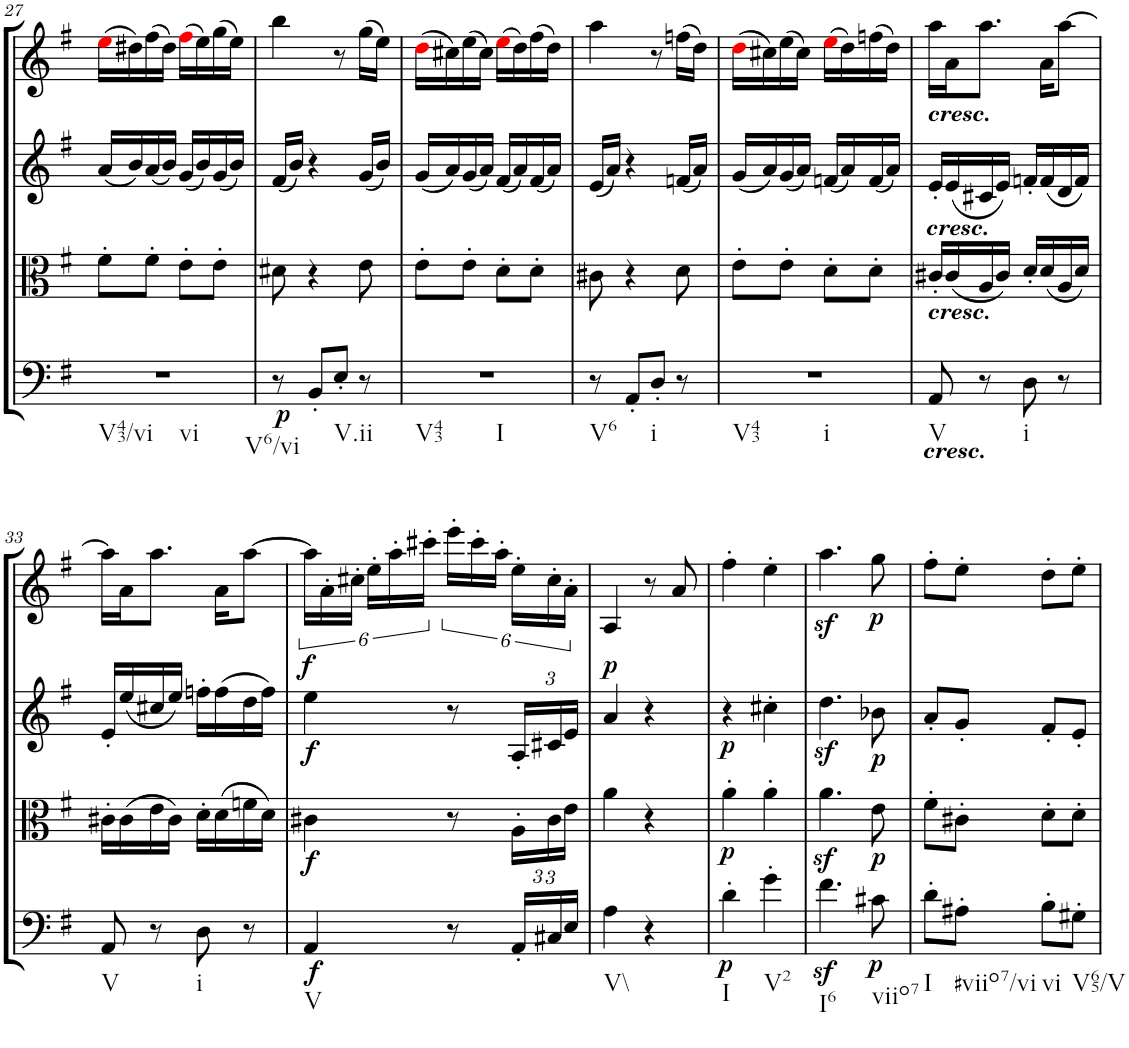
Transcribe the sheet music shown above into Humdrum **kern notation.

**kern	**dynam	**kern	**dynam	**kern	**dynam	**kern	**dynam
*part4	*part4	*part3	*part3	*part2	*part2	*part1	*part1
*staff4	*staff4	*staff3	*staff3	*staff2	*staff2	*staff1	*staff1
*I"Cello	*	*I"Viola	*	*I"2nd Violin	*	*I"1st Violin	*
*	*	*I'Vla	*	*I'Vln	*	*I'Vln	*
!!LO:PB:g=z
*clefF4	*	*clefC3	*	*clefG2	*	*clefG2	*
*k[f#]	*	*k[f#]	*	*k[f#]	*	*k[f#]	*
*G:	*	*G:	*	*G:	*	*G:	*
*M2/4	*	*M2/4	*	*M2/4	*	*M2/4	*
=27	=27	=27	=27	=27	=27	=27	=27
!LO:TX:b:t=V43/vi	!	!	!	!	!	!	!
!LO:TX:b:t=vi	!	!	!	!	!	!	!
2r	.	8f#'\L	.	(16a/LL	.	(16eei\LL	.
.	.	.	.	16b/)	.	16dd#X\)	.
.	.	8f#'\J	.	(16a/	.	(16ff#\	.
.	.	.	.	16b/JJ)	.	16dd#\JJ)	.
.	.	8e'\L	.	(16g/LL	.	(16ff#i\LL	.
.	.	.	.	16b/)	.	16ee\)	.
.	.	8e'\J	.	(16g/	.	(16gg\	.
.	.	.	.	16b/JJ)	.	16ee\JJ)	.
=28	=28	=28	=28	=28	=28	=28	=28
!LO:TX:b:t=V6/vi	!	!	!	!	!	!	!
!	!LO:DY:b	!	!	!	!	!	!
8r	p	8d#X\	.	(16f#/LL	.	4bb\	.
.	.	.	.	16b/JJ)	.	.	.
8BB'/L	.	4r	.	4r	.	.	.
!LO:TX:b:t=V.ii	!	!	!	!	!	!	!
8E'/J	.	.	.	.	.	8r	.
8r	.	8e\	.	(16g/LL	.	(16gg\LL	.
.	.	.	.	16b/JJ)	.	16ee\JJ)	.
=29	=29	=29	=29	=29	=29	=29	=29
!LO:TX:b:t=V43	!	!	!	!	!	!	!
!LO:TX:b:t=I	!	!	!	!	!	!	!
2r	.	8e'\L	.	(16g/LL	.	(16ddi\LL	.
.	.	.	.	16a/)	.	16cc#X\)	.
.	.	8e'\J	.	(16g/	.	(16ee\	.
.	.	.	.	16a/JJ)	.	16cc#\JJ)	.
.	.	8d'\L	.	(16f#/LL	.	(16eei\LL	.
.	.	.	.	16a/)	.	16dd\)	.
.	.	8d'\J	.	(16f#/	.	(16ff#\	.
.	.	.	.	16a/JJ)	.	16dd\JJ)	.
=30	=30	=30	=30	=30	=30	=30	=30
!LO:TX:b:t=V6	!	!	!	!	!	!	!
8r	.	8c#X\	.	(16e/LL	.	4aa\	.
.	.	.	.	16a/JJ)	.	.	.
8AA'/L	.	4r	.	4r	.	.	.
!LO:TX:b:t=i	!	!	!	!	!	!	!
8D'/J	.	.	.	.	.	8r	.
8r	.	8d\	.	(16fn/LL	.	(16ffn\LL	.
.	.	.	.	16a/JJ)	.	16dd\JJ)	.
=31	=31	=31	=31	=31	=31	=31	=31
!LO:TX:b:t=V43	!	!	!	!	!	!	!
!LO:TX:b:t=i	!	!	!	!	!	!	!
2r	.	8e'\L	.	(16g/LL	.	(16ddi\LL	.
.	.	.	.	16a/)	.	16cc#X\)	.
.	.	8e'\J	.	(16g/	.	(16ee\	.
.	.	.	.	16a/JJ)	.	16cc#\JJ)	.
.	.	8d'\L	.	(16fn/LL	.	(16eei\LL	.
.	.	.	.	16a/)	.	16dd\)	.
.	.	8d'\J	.	(16f/	.	(16ffn\	.
.	.	.	.	16a/JJ)	.	16dd\JJ)	.
=32	=32	=32	=32	=32	=32	=32	=32
!	!	!	!	!	!	!LO:TX:b:Bi:t=cresc.	!
!	!	!	!	!LO:TX:b:Bi:t=cresc.	!	!	!
!	!	!LO:TX:b:Bi:t=cresc.	!	!	!	!	!
!LO:TX:b:Bi:t=cresc.	!	!	!	!	!	!	!
!LO:TX:b:t=V	!	!	!	!	!	!	!
8AA/	.	16c#X'/LL	.	16e'/LL	.	16aa\LL	.
.	.	(16c#/	.	(16e/	.	16a\J	.
8r	.	16A/	.	16c#X/	.	8.aa\J	.
.	.	16c#/JJ)	.	16e/JJ)	.	.	.
!LO:TX:b:t=i	!	!	!	!	!	!	!
8D\	.	16d'/LL	.	16fn'/LL	.	.	.
.	.	(16d/	.	(16f/	.	16a\KL	.
8r	.	16A/	.	16d/	.	[8aa\J	.
.	.	16d/JJ)	.	16f/JJ)	.	.	.
!!LO:LB:g=z
=33	=33	=33	=33	=33	=33	=33	=33
!LO:TX:b:t=V	!	!	!	!	!	!	!
8AA/	.	16c#X'\LL	.	16e'/LL	.	16aa\LL]	.
.	.	(16c#\	.	(16ee/	.	16a\J	.
8r	.	16e\	.	16cc#X/	.	8.aa\J	.
.	.	16c#\JJ)	.	16ee/JJ)	.	.	.
!LO:TX:b:t=i	!	!	!	!	!	!	!
8D\	.	16d'\LL	.	16ffn'\LL	.	.	.
.	.	(16d\	.	(16ff\	.	16a\KL	.
8r	.	16fn\	.	16dd\	.	[8aa\J	.
.	.	16d\JJ)	.	16ff\JJ)	.	.	.
=34	=34	=34	=34	=34	=34	=34	=34
!LO:TX:b:t=V	!	!	!	!	!	!	!
!	!LO:DY:b	!	!LO:DY:b	!	!LO:DY:b	!	!
!	!	!	!	!	!LO:DY:n=1:a	!	!
4AA/	f	4c#X\	f	4ee\	f f	24aa\LL]	.
.	.	.	.	.	.	24a'\	.
.	.	.	.	.	.	24cc#X'\JJ	.
.	.	.	.	.	.	24ee'\LL	.
.	.	.	.	.	.	24aa'\	.
.	.	.	.	.	.	24ccc#X'\JJ	.
8r	.	8r	.	8r	.	24eee'\LL	.
.	.	.	.	.	.	24ccc#'\	.
.	.	.	.	.	.	24aa'\JJ	.
*Xbrackettup	*	*Xbrackettup	*	*Xbrackettup	*	*	*
24AA'/LL	.	24A'\LL	.	24A'/LL	.	24ee'\LL	.
24C#X/	.	24c#\	.	24c#X/	.	24cc#'\	.
24E/JJ	.	24e\JJ	.	24e/JJ	.	24a'\JJ	.
=35	=35	=35	=35	=35	=35	=35	=35
!LO:TX:b:t=V\\	!	!	!	!	!	!	!
!	!	!	!	!	!LO:DY:a	!	!
4A\	.	4a\	.	4a/	p	4A/	.
4r	.	4r	.	4r	.	8r	.
.	.	.	.	.	.	8a/	.
=36	=36	=36	=36	=36	=36	=36	=36
!LO:TX:b:t=I	!	!	!	!	!	!	!
!	!LO:DY:b	!	!LO:DY:b	!	!LO:DY:b	!	!
4d'\	p	4a'\	p	4r	p	4ff#'\	.
!LO:TX:b:t=V2	!	!	!	!	!	!	!
4g'\	.	4a'\	.	4cc#X'\	.	4ee'\	.
=37	=37	=37	=37	=37	=37	=37	=37
!LO:TX:b:t=I6	!	!	!	!	!	!	!
4.f#z<\	.	4.az<\	.	4.ddz<\	.	4.aaz<\	.
!LO:TX:b:t=viio7	!	!	!	!	!	!	!
!	!LO:DY:b	!	!LO:DY:b	!	!LO:DY:b	!	!LO:DY:b
8c#X\	p	8e\	p	8b-X\	p	8gg\	p
=38	=38	=38	=38	=38	=38	=38	=38
!LO:TX:b:t=I	!	!	!	!	!	!	!
8d'\L	.	8f#'\L	.	8a'/L	.	8ff#'\L	.
!LO:TX:b:t=#viio7/vi	!	!	!	!	!	!	!
8A#X'\J	.	8c#X'\J	.	8g'/J	.	8ee'\J	.
!LO:TX:b:t=vi	!	!	!	!	!	!	!
8B'\L	.	8d'\L	.	8f#'/L	.	8dd'\L	.
!LO:TX:b:t=V65/V	!	!	!	!	!	!	!
8G#X'\J	.	8d'\J	.	8e'/J	.	8ee'\J	.
=	=	=	=	=	=	=	=
*-	*-	*-	*-	*-	*-	*-	*-
